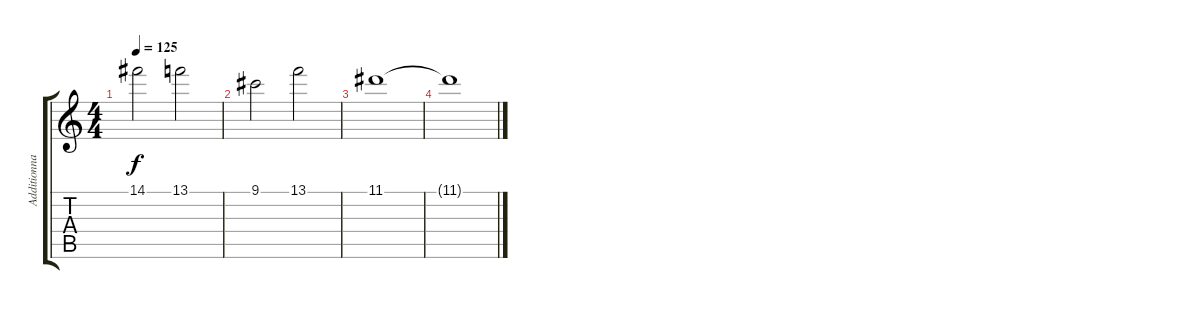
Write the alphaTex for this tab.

\track ("Additionnal Guitar" "Additionna") {instrument distortionguitar}
\staff {score tabs}
\tuning (E4 B3 G3 D3 A2 E2) {hide}
\ts (4 4)
\tempo 125
\clef g2
\ks c
14.1.2{dy f} 13.1.2 |
9.1.2 13.1.2 |
11.1.1{volume 0} |
11.1{t}.1
